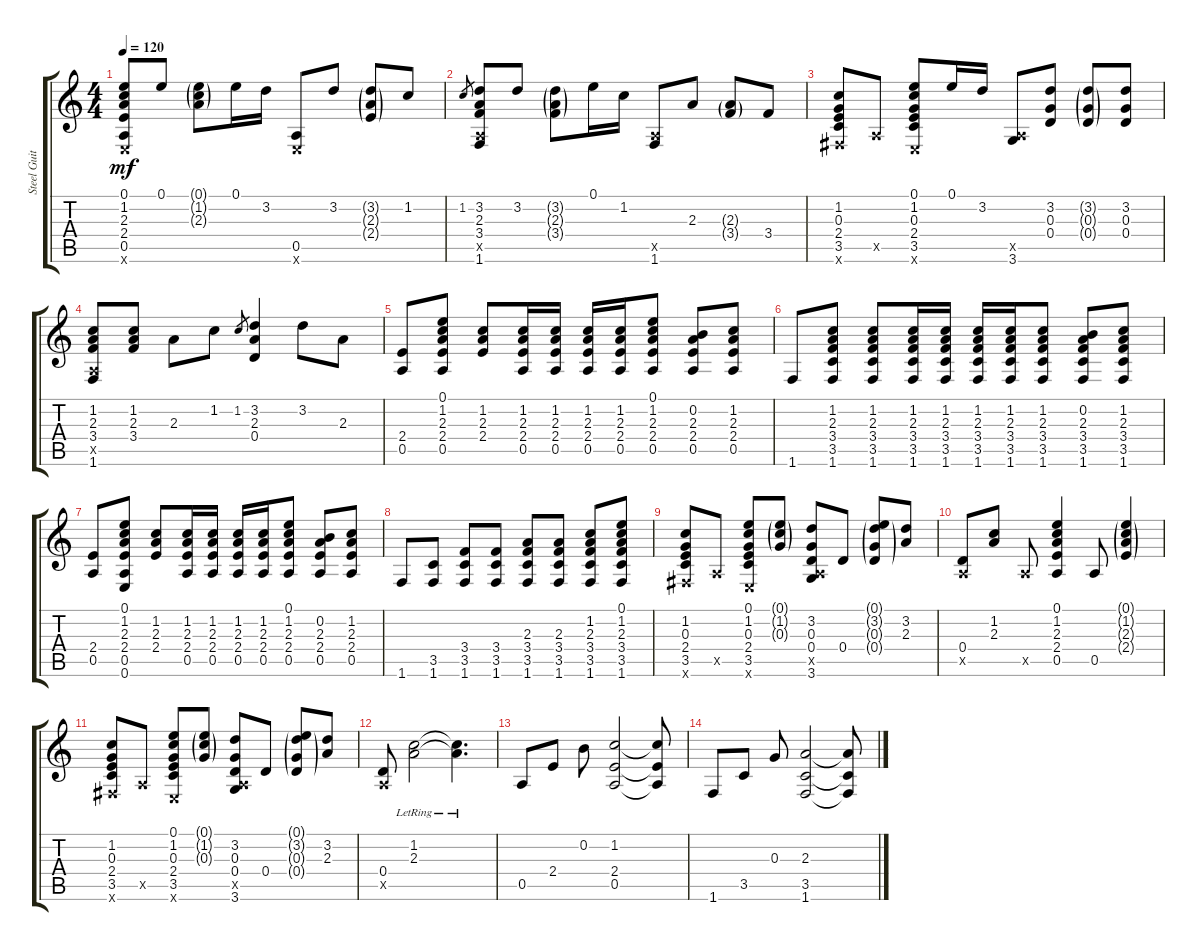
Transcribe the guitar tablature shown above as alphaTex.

\track ("Steel Guitar" "Steel Guit") {instrument acousticguitarsteel}
\staff {score tabs}
\tuning (E4 B3 G3 D3 A2 E2) {hide}
\ts (4 4)
\tempo 120
\clef g2
\ks c
(0.1 1.2 2.3 2.4 0.5 0.6{x}).8{dy mf} 0.1.8 (0.1{g} 1.2{g} 2.3{g}).8 0.1.16 3.2.16 (0.5 0.6{x}).8 3.2.8 (3.2{g} 2.3{g} 2.4{g}).8 1.2.8 |
1.2.8{gr} (3.2 2.3 3.4 0.5{x} 1.6).8 3.2.8 (3.2{g} 2.3{g} 3.4{g}).8 0.1.16 1.2.16 (0.5{x} 1.6).8 2.3.8 (2.3{g} 3.4{g}).8 3.4.8 |
(1.2 0.3 2.4 3.5 2.6{x}).8 0.5{x}.8 (0.1 1.2 0.3 2.4 3.5 0.6{x}).8 0.1.16 3.2.16 (0.5{x} 3.6).8 (3.2 0.3 0.4).8 (3.2{g} 0.3{g} 0.4{g}).8 (3.2 0.3 0.4).8 |
(1.2 2.3 3.4 0.5{x} 1.6).8 (1.2 2.3 3.4).8 2.3.8 1.2.8 1.2.8{gr} (3.2 2.3 0.4).4 3.2.8 2.3.8 |
(2.4 0.5).8 (0.1 1.2 2.3 2.4 0.5).8 (1.2 2.3 2.4).8 (1.2 2.3 2.4 0.5).16 (1.2 2.3 2.4 0.5).16 (1.2 2.3 2.4 0.5).16 (1.2 2.3 2.4 0.5).16 (0.1 1.2 2.3 2.4 0.5).8 (0.2 2.3 2.4 0.5).8 (1.2 2.3 2.4 0.5).8 |
1.6.8 (1.2 2.3 3.4 3.5 1.6).8 (1.2 2.3 3.4 3.5 1.6).8 (1.2 2.3 3.4 3.5 1.6).16 (1.2 2.3 3.4 3.5 1.6).16 (1.2 2.3 3.4 3.5 1.6).16 (1.2 2.3 3.4 3.5 1.6).16 (1.2 2.3 3.4 3.5 1.6).8 (0.2 2.3 3.4 3.5 1.6).8 (1.2 2.3 3.4 3.5 1.6).8 |
(2.4 0.5).8 (0.1 1.2 2.3 2.4 0.5 0.6).8 (1.2 2.3 2.4).8 (1.2 2.3 2.4 0.5).16 (1.2 2.3 2.4 0.5).16 (1.2 2.3 2.4 0.5).16 (1.2 2.3 2.4 0.5).16 (0.1 1.2 2.3 2.4 0.5).8 (0.2 2.3 2.4 0.5).8 (1.2 2.3 2.4 0.5).8 |
1.6.8 (3.5 1.6).8 (3.4 3.5 1.6).8 (3.4 3.5 1.6).8 (2.3 3.4 3.5 1.6).8 (2.3 3.4 3.5 1.6).8 (1.2 2.3 3.4 3.5 1.6).8 (0.1 1.2 2.3 3.4 3.5 1.6).8 |
(1.2 0.3 2.4 3.5 2.6{x}).8 0.5{x}.8 (0.1 1.2 0.3 2.4 3.5 0.6{x}).8 (0.1{g} 1.2{g} 0.3{g}).8 (3.2 0.3 0.4 0.5{x} 3.6).8 0.4.8 (0.1{g} 3.2{g} 0.3{g} 0.4{g}).8 (3.2 2.3).8 |
(0.4 0.5{x}).8 (1.2 2.3).8 0.5{x}.8 (0.1 1.2 2.3 2.4 0.5).4 0.5.8 (0.1{g} 1.2{g} 2.3{g} 2.4{g}).4 |
(1.2 0.3 2.4 3.5 2.6{x}).8 0.5{x}.8 (0.1 1.2 0.3 2.4 3.5 0.6{x}).8 (0.1{g} 1.2{g} 0.3{g}).8 (3.2 0.3 0.4 0.5{x} 3.6).8 0.4.8 (0.1{g} 3.2{g} 0.3{g} 0.4{g}).8 (3.2 2.3).8 |
(0.4 0.5{x}).8 (1.2{lr} 2.3{lr}).2 (1.2{lr t} 2.3{lr t}).4{d} |
0.5.8 2.4.8 0.2.8 (1.2 2.4 0.5).2 (1.2{t} 2.4{t} 0.5{t}).8 |
1.6.8 3.5.8 0.3.8 (2.3 3.5 1.6).2 (2.3{t} 3.5{t} 1.6{t}).8
